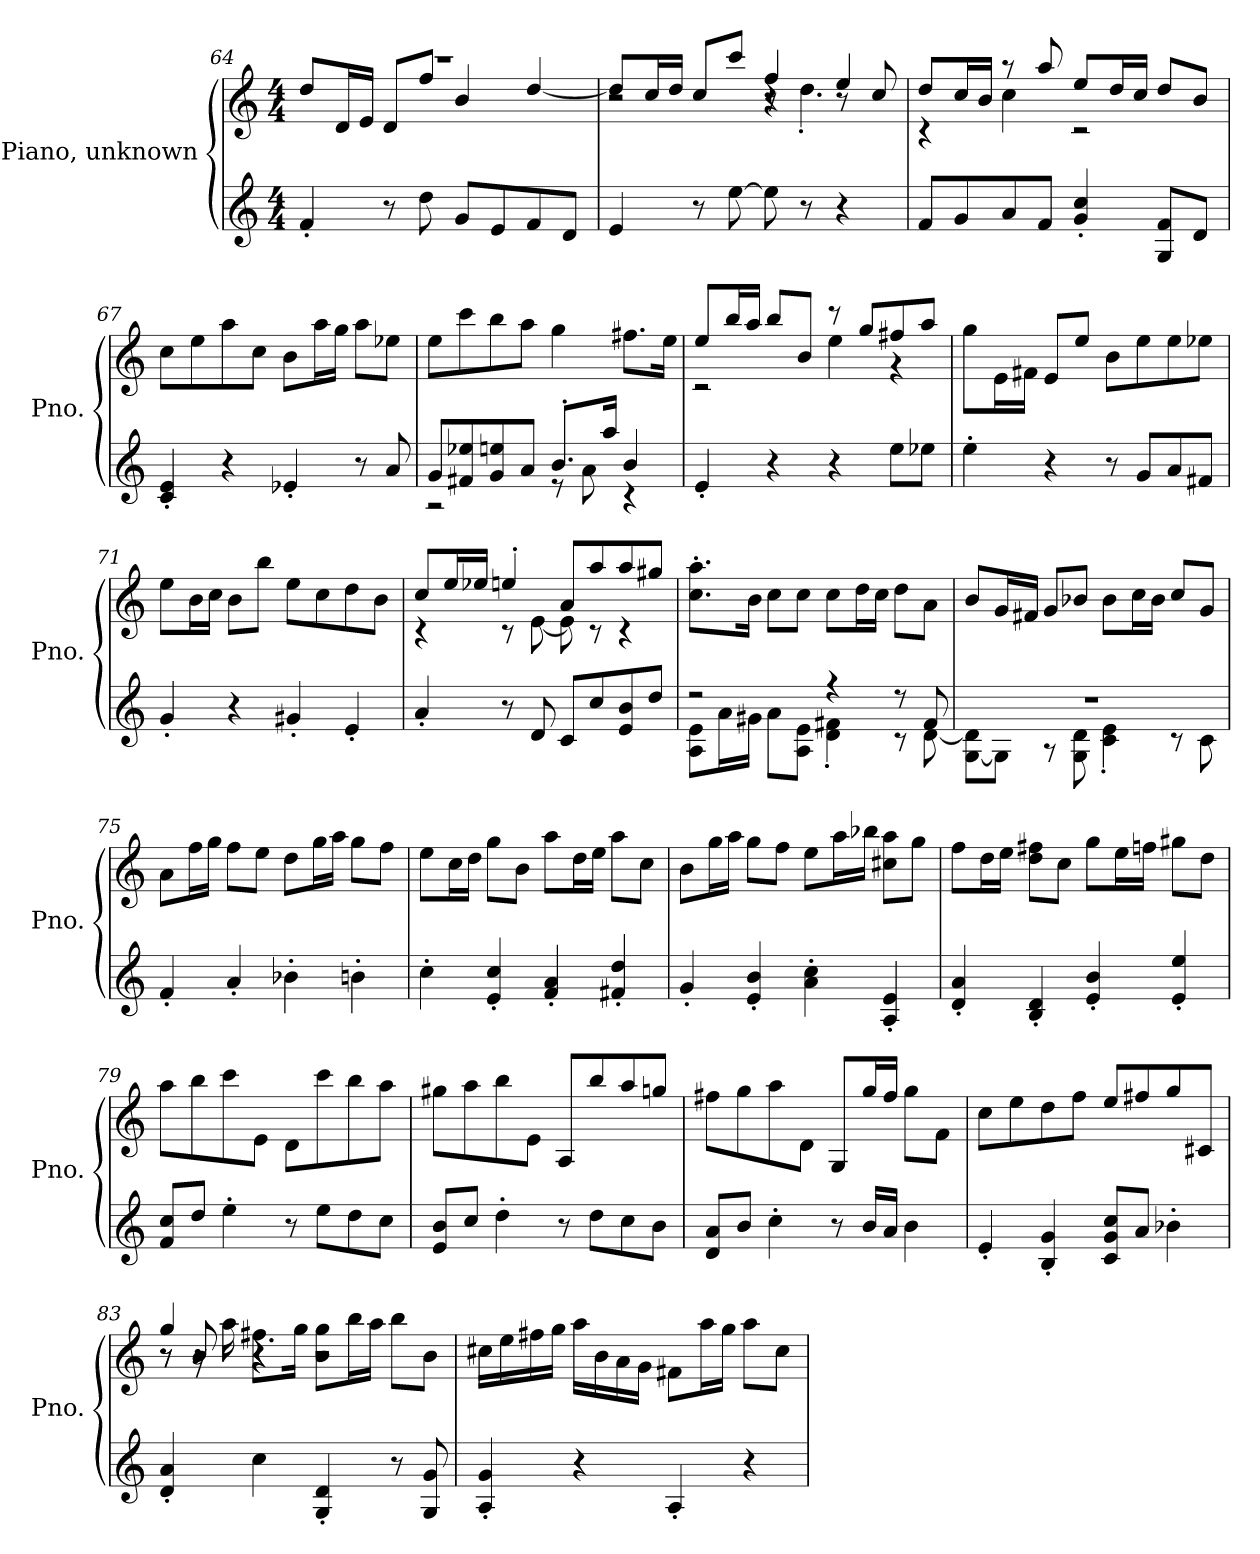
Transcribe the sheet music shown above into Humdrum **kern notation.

**kern	**kern
*part1	*part1
*staff2	*staff1
*I"Piano, unknown	*
*I'Pno.	*
*clefG2	*clefG2
*k[]	*k[]
*M4/4	*M4/4
=64	=64
*	*^
4f'/	1r	8dd/L
.	.	16d/L
.	.	16e/JJ
8r	.	8d/L
8dd\	.	8ff/J
8g/L	.	4b/
8e/	.	.
8f/	.	[4dd/
8d/J	.	.
!!LO:LB:g=z
=65	=65	=65
*	*	*^
4e/	2r	2r	8dd/L]
.	.	.	16cc/L
.	.	.	16dd/JJ
8r	.	.	8cc/L
[8ee\	.	.	8ccc/J
8ee\]	4ff/	8r	4r
8r	.	4.dd'\	.
4r	4ee/	.	8r
.	.	.	8cc/
*	*	*v	*v
=66	=66	=66
8f/L	8dd/L	4r
8g/	16cc/L	.
.	16b/JJ	.
8a/	8r	4cc\
8f/J	8aa/	.
4g/' 4cc/'	8ee/L	2r
.	16dd/L	.
.	16cc/JJ	.
8G/ 8f/L	8dd/L	.
8d/J	8b/J	.
*	*v	*v
=67	=67
4c/' 4e/'	8cc\L
.	8ee\
4r	8aa\
.	8cc\J
4e-X'/	8b\L
.	16aa\L
.	16gg\JJ
8r	8aa\L
8a/	8ee-X\J
=68	=68
*^	*
8g/L	2r	8ee\L
8f#X/ 8ee-X/	.	8ccc\
8g/ 8een/	.	8bb\
8a/J	.	8aa\J
8.b'/L	8r	4gg\
.	8a\	.
16aa/Jk	.	.
4b/	4r	8.ff#X\L
.	.	16ee\Jk
*v	*v	*
!!LO:PB:g=z
=69	=69
*	*^
4e'/	8ee/L	2r
.	16bb/L	.
.	16aa/JJ	.
4r	8bb/L	.
.	8b/J	.
4r	8r	4ee\
.	8gg/L	.
8ee\L	8ff#X/	4r
8ee-X\J	8aa/J	.
*	*v	*v
=70	=70
4ee'\	8gg\L
.	16e\L
.	16f#X\JJ
4r	8e/L
.	8ee/J
8r	8b\L
8g/L	8ee\
8a/	8ee\
8f#X/J	8ee-X\J
=71	=71
4g'/	8ee\L
.	16b\L
.	16cc\JJ
4r	8b\L
.	8bb\J
4g#X'/	8ee\L
.	8cc\
4e'/	8dd\
.	8b\J
=72	=72
*	*^
4a'/	8cc/L	4r
.	16ee/L	.
.	16ee-X/JJ	.
8r	4een'/	8r
8d/	.	[8e\
8c/L	8a/L	8e\]
8cc/	8aa/	8r
8e/ 8b/	8aa/	4r
8dd/J	8gg#X/J	.
*	*v	*v
!!LO:LB:g=z
=73	=73
*^	*
2r	8A\ 8e\L	8.cc\' 8.aa\'L
.	16a\L	.
.	16g#X\JJ	16b\Jk
.	8a\L	8cc\L
.	8A\ 8e\J	8cc\J
4r	4d\' 4f#X\'	8cc\L
.	.	16dd\L
.	.	16cc\JJ
8r	8r	8dd\L
8f#/	[8d\	8a\J
=74	=74	=74
1r	[8G\ 8d\]L	8b/L
.	8G\J]	16g/L
.	.	16f#X/JJ
.	8r	8g/L
.	8G\ 8d\	8b-X/J
.	4c\' 4e\'	8b-\L
.	.	16cc\L
.	.	16b-\JJ
.	8r	8cc/L
.	8c\	8g/J
*v	*v	*
=75	=75
4f'/	8a\L
.	16ff\L
.	16gg\JJ
4a'/	8ff\L
.	8ee\J
4b-X'\	8dd\L
.	16gg\L
.	16aa\JJ
4bn'\	8gg\L
.	8ff\J
=76	=76
4cc'\	8ee\L
.	16cc\L
.	16dd\JJ
4e/' 4cc/'	8gg\L
.	8b\J
4f/' 4a/'	8aa\L
.	16dd\L
.	16ee\JJ
4f#X/' 4dd/'	8aa\L
.	8cc\J
!!LO:LB:g=z
=77	=77
4g'/	8b\L
.	16gg\L
.	16aa\JJ
4e/' 4b/'	8gg\L
.	8ff\J
4a\' 4cc\'	8ee\L
.	16aa\L
.	16bb-X\JJ
4A/' 4e/'	8cc#X\ 8aa\L
.	8gg\J
=78	=78
4d/' 4a/'	8ff\L
.	16dd\L
.	16ee\JJ
4B/' 4d/'	8dd\ 8ff#X\L
.	8cc\J
4e/' 4b/'	8gg\L
.	16ee\L
.	16ffn\JJ
4e/' 4ee/'	8gg#X\L
.	8dd\J
=79	=79
8f/ 8cc/L	8aa\L
8dd/J	8bb\
4ee'\	8ccc\
.	8e\J
8r	8d\L
8ee\L	8ccc\
8dd\	8bb\
8cc\J	8aa\J
=80	=80
8e/ 8b/L	8gg#X\L
8cc/J	8aa\
4dd'\	8bb\
.	8e\J
8r	8A/L
8dd\L	8bb/
8cc\	8aa/
8b\J	8ggn/J
!!LO:LB:g=z
=81	=81
8d/ 8a/L	8ff#X\L
8b/J	8gg\
4cc'\	8aa\
.	8d\J
8r	8G/L
16b/LL	16gg/L
16a/JJ	16ff#/JJ
4b\	8gg\L
.	8f\J
=82	=82
4e'/	8cc\L
.	8ee\
4B/' 4g/'	8dd\
.	8ff\J
8c/ 8g/ 8cc/L	8ee/L
8a/J	8ff#X/
4b-X'\	8gg/
.	8c#X/J
=83	=83
*	*^
*	*	*^
4d/' 4a/'	4gg/	8r	8r
.	.	16r	8b/
.	.	16aa\	.
4cc\	4r	8.ff#X\L	4r
.	.	16gg\Jk	.
4G/' 4d/'	2r	8b\ 8gg\L	2r
.	.	16bb\L	.
.	.	16aa\JJ	.
8r	.	8bb\L	.
8G/ 8g/	.	8b\J	.
*	*v	*v	*v
!!LO:LB:g=z
=84	=84
4A/' 4g/'	16cc#X\LL
.	16ee\
.	16ff#X\
.	16gg\JJ
4r	16aa\LL
.	16b\
.	16a\
.	16g\JJ
4A'/	8f#X\L
.	16aa\L
.	16gg\JJ
4r	8aa\L
.	8cc#\J
=	=
*-	*-
